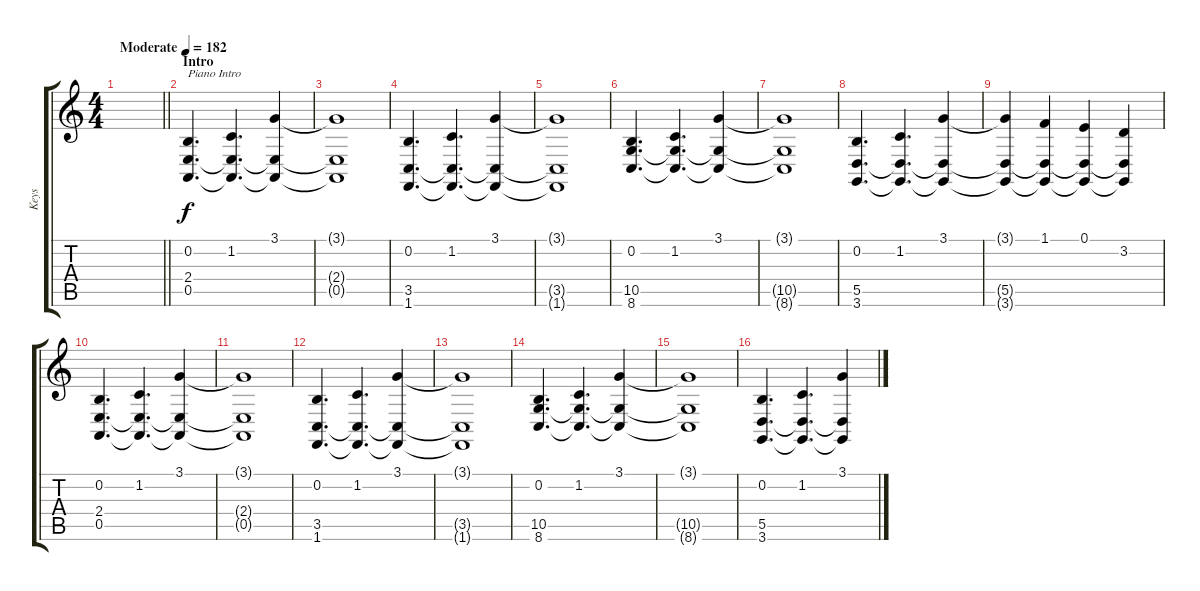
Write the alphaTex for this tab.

\track ("Keys" "Keys") {instrument lead1square}
\staff {score tabs}
\tuning (E4 B3 G3 D3 A2 E2) {hide}
\ts (4 4)
\tempo (182 "Moderate")
\clef g2
\barLineRight lightlight
\ks c
|
\section ("" "Intro")
(0.2 2.4 0.5).4{d txt "Piano Intro" instrument acousticgrandpiano} (1.2 2.4{t} 0.5{t}).4{d} (3.1 2.4{t} 0.5{t}).4 |
(3.1{t} 2.4{t} 0.5{t}).1 |
(0.2 3.5 1.6).4{d} (1.2 3.5{t} 1.6{t}).4{d} (3.1 3.5{t} 1.6{t}).4 |
(3.1{t} 3.5{t} 1.6{t}).1 |
(0.2 10.5 8.6).4{d} (1.2 10.5{t} 8.6{t}).4{d} (3.1 10.5{t} 8.6{t}).4 |
(3.1{t} 10.5{t} 8.6{t}).1 |
(0.2 5.5 3.6).4{d} (1.2 5.5{t} 3.6{t}).4{d} (3.1 5.5{t} 3.6{t}).4 |
(3.1{t} 5.5{t} 3.6{t}).4 (1.1 5.5{t} 3.6{t}).4 (0.1 5.5{t} 3.6{t}).4 (3.2 5.5{t} 3.6{t}).4 |
(0.2 2.4 0.5).4{d} (1.2 2.4{t} 0.5{t}).4{d} (3.1 2.4{t} 0.5{t}).4 |
(3.1{t} 2.4{t} 0.5{t}).1 |
(0.2 3.5 1.6).4{d} (1.2 3.5{t} 1.6{t}).4{d} (3.1 3.5{t} 1.6{t}).4 |
(3.1{t} 3.5{t} 1.6{t}).1 |
(0.2 10.5 8.6).4{d} (1.2 10.5{t} 8.6{t}).4{d} (3.1 10.5{t} 8.6{t}).4 |
(3.1{t} 10.5{t} 8.6{t}).1 |
(0.2 5.5 3.6).4{d} (1.2 5.5{t} 3.6{t}).4{d} (3.1 5.5{t} 3.6{t}).4
